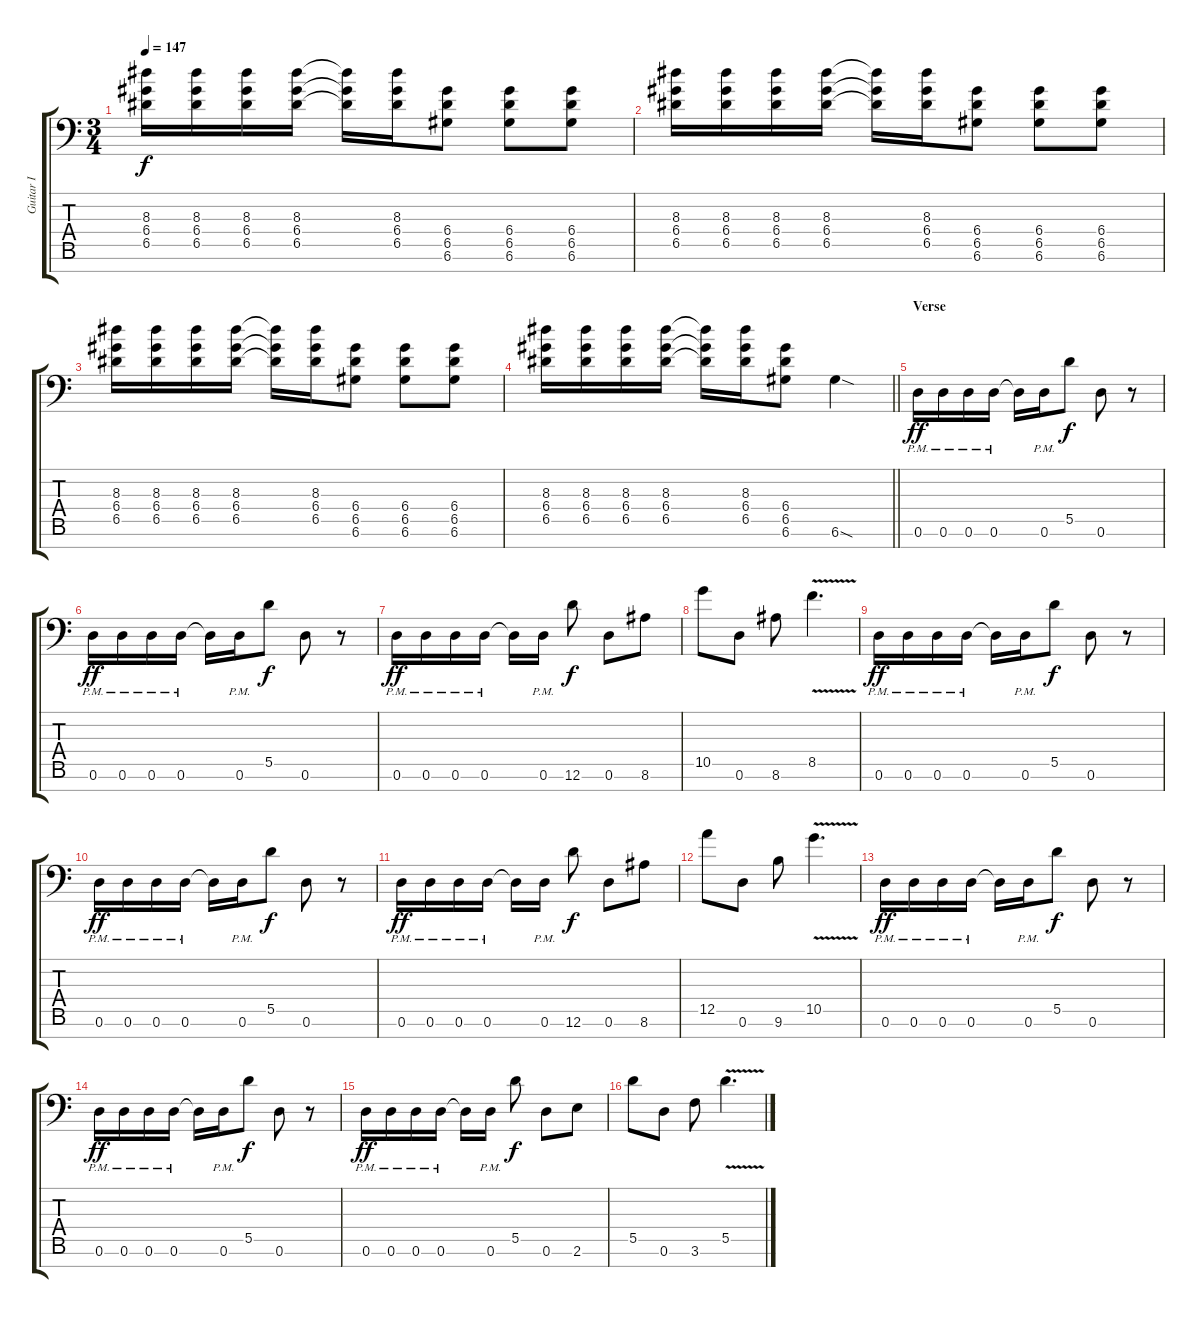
\track ("Guitar I" "Guitar I") {instrument distortionguitar}
\staff {score tabs}
\tuning (E4 B3 G3 D3 A2 D2 A1) {hide}
\ts (3 4)
\tempo 147
\clef f4
\ks c
(8.3 6.4 6.5).16{dy f} (8.3 6.4 6.5).16 (8.3 6.4 6.5).16 (8.3 6.4 6.5).16 (8.3{t} 6.4{t} 6.5{t}).16 (8.3 6.4 6.5).16 (6.4 6.5 6.6).8 (6.4 6.5 6.6).8 (6.4 6.5 6.6).8 |
(8.3 6.4 6.5).16 (8.3 6.4 6.5).16 (8.3 6.4 6.5).16 (8.3 6.4 6.5).16 (8.3{t} 6.4{t} 6.5{t}).16 (8.3 6.4 6.5).16 (6.4 6.5 6.6).8 (6.4 6.5 6.6).8 (6.4 6.5 6.6).8 |
(8.3 6.4 6.5).16 (8.3 6.4 6.5).16 (8.3 6.4 6.5).16 (8.3 6.4 6.5).16 (8.3{t} 6.4{t} 6.5{t}).16 (8.3 6.4 6.5).16 (6.4 6.5 6.6).8 (6.4 6.5 6.6).8 (6.4 6.5 6.6).8 |
\barLineRight lightlight
(8.3 6.4 6.5).16 (8.3 6.4 6.5).16 (8.3 6.4 6.5).16 (8.3 6.4 6.5).16 (8.3{t} 6.4{t} 6.5{t}).16 (8.3 6.4 6.5).16 (6.4 6.5 6.6).8 6.6{sod}.4 |
\section ("" "Verse")
0.6{pm}.16{dy ff} 0.6{pm}.16 0.6{pm}.16 0.6{pm}.16 0.6{t}.16 0.6{pm}.16 5.5.8{dy f} 0.6.8 r.8 |
0.6{pm}.16{dy ff} 0.6{pm}.16 0.6{pm}.16 0.6{pm}.16 0.6{t}.16 0.6{pm}.16 5.5.8{dy f} 0.6.8 r.8 |
0.6{pm}.16{dy ff} 0.6{pm}.16 0.6{pm}.16 0.6{pm}.16 0.6{t}.16 0.6{pm}.16{beam split} 12.6.8{dy f} 0.6.8 8.6.8 |
10.5.8 0.6.8 8.6.8 8.5{v}.4{d} |
0.6{pm}.16{dy ff} 0.6{pm}.16 0.6{pm}.16 0.6{pm}.16 0.6{t}.16 0.6{pm}.16 5.5.8{dy f} 0.6.8 r.8 |
0.6{pm}.16{dy ff} 0.6{pm}.16 0.6{pm}.16 0.6{pm}.16 0.6{t}.16 0.6{pm}.16 5.5.8{dy f} 0.6.8 r.8 |
0.6{pm}.16{dy ff} 0.6{pm}.16 0.6{pm}.16 0.6{pm}.16 0.6{t}.16 0.6{pm}.16{beam split} 12.6.8{dy f} 0.6.8 8.6.8 |
12.5.8 0.6.8 9.6.8 10.5{v}.4{d} |
0.6{pm}.16{dy ff} 0.6{pm}.16 0.6{pm}.16 0.6{pm}.16 0.6{t}.16 0.6{pm}.16 5.5.8{dy f} 0.6.8 r.8 |
0.6{pm}.16{dy ff} 0.6{pm}.16 0.6{pm}.16 0.6{pm}.16 0.6{t}.16 0.6{pm}.16 5.5.8{dy f} 0.6.8 r.8 |
0.6{pm}.16{dy ff} 0.6{pm}.16 0.6{pm}.16 0.6{pm}.16 0.6{t}.16 0.6{pm}.16{beam split} 5.5.8{dy f} 0.6.8 2.6.8 |
5.5.8 0.6.8 3.6.8 5.5{v}.4{d}
